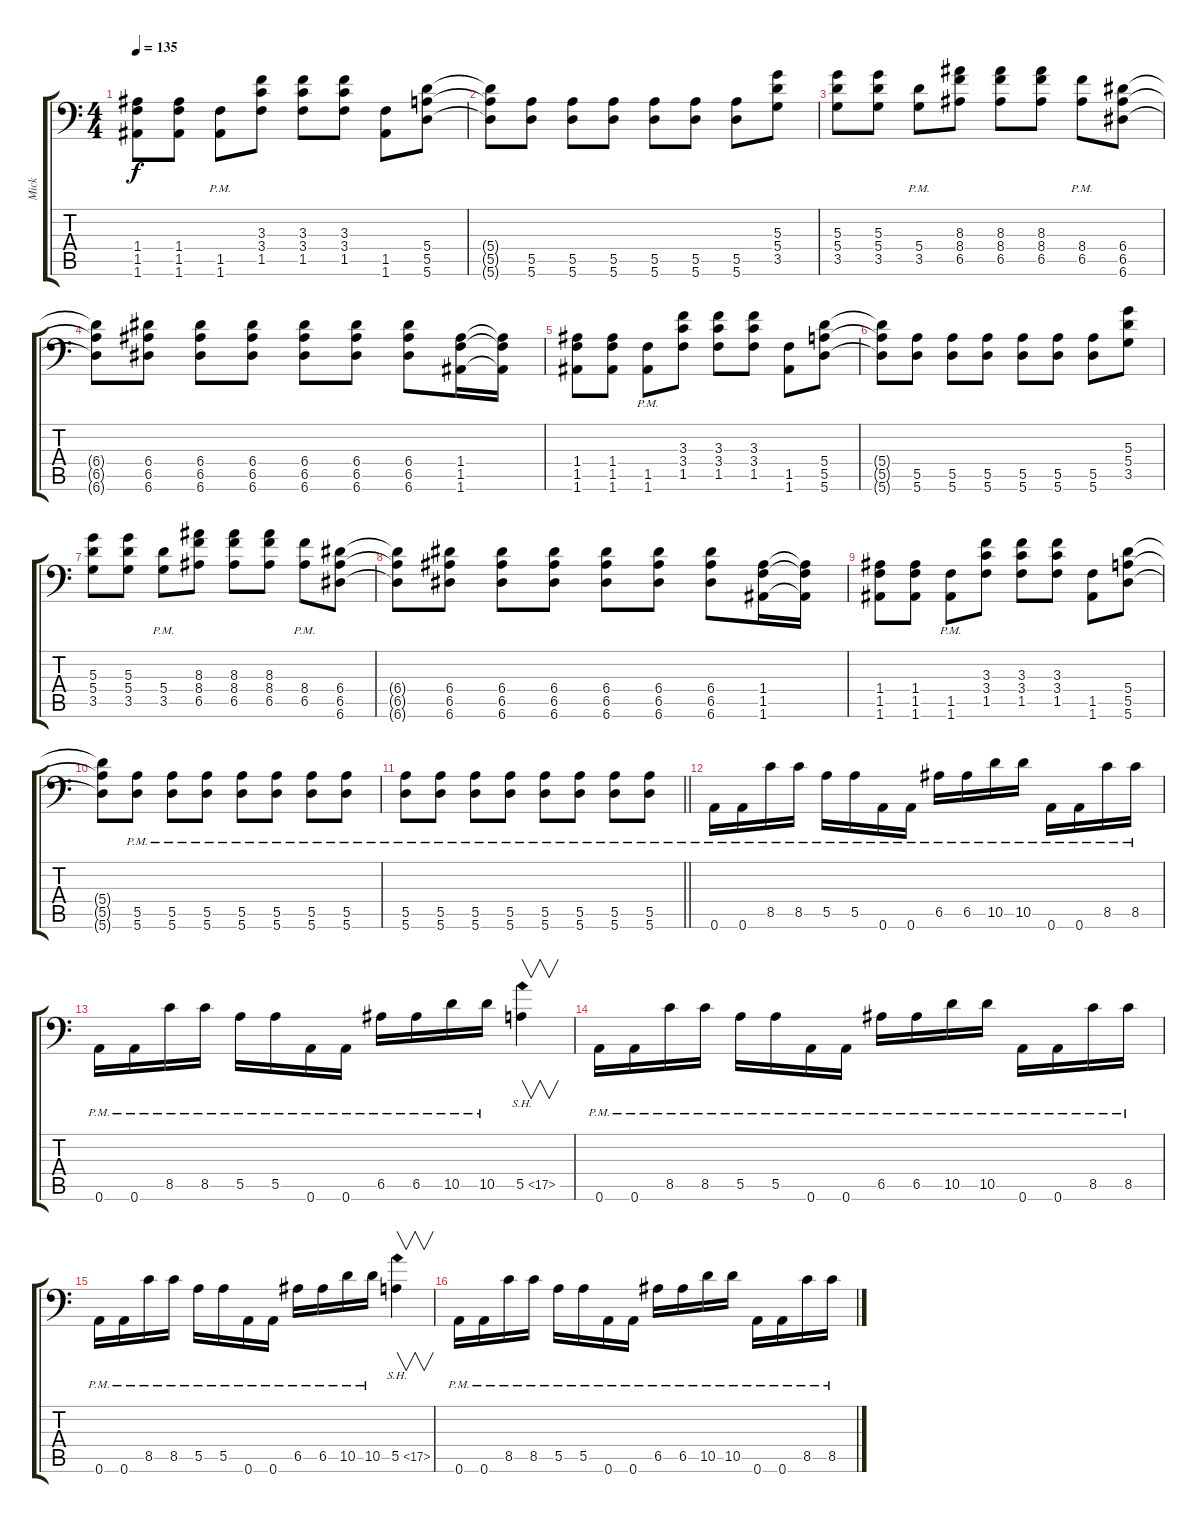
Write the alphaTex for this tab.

\track ("Mick" "Mick") {instrument distortionguitar}
\staff {score tabs}
\tuning (B3 Gb3 D3 A2 E2 A1) {hide}
\ts (4 4)
\tempo 135
\clef f4
\ks c
(1.4 1.5 1.6).8{dy f} (1.4 1.5 1.6).8 (1.5{pm} 1.6{pm}).8 (3.3 3.4 1.5).8 (3.3 3.4 1.5).8 (3.3 3.4 1.5).8 (1.5 1.6).8 (5.4 5.5 5.6).8 |
(5.4{t} 5.5{t} 5.6{t}).8 (5.5 5.6).8 (5.5 5.6).8 (5.5 5.6).8 (5.5 5.6).8 (5.5 5.6).8 (5.5 5.6).8 (5.3 5.4 3.5).8 |
(5.3 5.4 3.5).8 (5.3 5.4 3.5).8 (5.4{pm} 3.5{pm}).8 (8.3 8.4 6.5).8 (8.3 8.4 6.5).8 (8.3 8.4 6.5).8 (8.4{pm} 6.5{pm}).8 (6.4 6.5 6.6).8 |
(6.4{t} 6.5{t} 6.6{t}).8 (6.4 6.5 6.6).8 (6.4 6.5 6.6).8 (6.4 6.5 6.6).8 (6.4 6.5 6.6).8 (6.4 6.5 6.6).8 (6.4 6.5 6.6).8 (1.4 1.5 1.6).16 (1.4{t} 1.5{t} 1.6{t}).16 |
(1.4 1.5 1.6).8 (1.4 1.5 1.6).8 (1.5{pm} 1.6{pm}).8 (3.3 3.4 1.5).8 (3.3 3.4 1.5).8 (3.3 3.4 1.5).8 (1.5 1.6).8 (5.4 5.5 5.6).8 |
(5.4{t} 5.5{t} 5.6{t}).8 (5.5 5.6).8 (5.5 5.6).8 (5.5 5.6).8 (5.5 5.6).8 (5.5 5.6).8 (5.5 5.6).8 (5.3 5.4 3.5).8 |
(5.3 5.4 3.5).8 (5.3 5.4 3.5).8 (5.4{pm} 3.5{pm}).8 (8.3 8.4 6.5).8 (8.3 8.4 6.5).8 (8.3 8.4 6.5).8 (8.4{pm} 6.5{pm}).8 (6.4 6.5 6.6).8 |
(6.4{t} 6.5{t} 6.6{t}).8 (6.4 6.5 6.6).8 (6.4 6.5 6.6).8 (6.4 6.5 6.6).8 (6.4 6.5 6.6).8 (6.4 6.5 6.6).8 (6.4 6.5 6.6).8 (1.4 1.5 1.6).16 (1.4{t} 1.5{t} 1.6{t}).16 |
(1.4 1.5 1.6).8 (1.4 1.5 1.6).8 (1.5{pm} 1.6{pm}).8 (3.3 3.4 1.5).8 (3.3 3.4 1.5).8 (3.3 3.4 1.5).8 (1.5 1.6).8 (5.4 5.5 5.6).8 |
(5.4{t} 5.5{t} 5.6{t}).8 (5.5{pm} 5.6{pm}).8 (5.5{pm} 5.6{pm}).8 (5.5{pm} 5.6{pm}).8 (5.5{pm} 5.6{pm}).8 (5.5{pm} 5.6{pm}).8 (5.5{pm} 5.6{pm}).8 (5.5{pm} 5.6{pm}).8 |
\barLineRight lightlight
(5.5{pm} 5.6{pm}).8 (5.5{pm} 5.6{pm}).8 (5.5{pm} 5.6{pm}).8 (5.5{pm} 5.6{pm}).8 (5.5{pm} 5.6{pm}).8 (5.5{pm} 5.6{pm}).8 (5.5{pm} 5.6{pm}).8 (5.5{pm} 5.6{pm}).8 |
0.6{pm}.16 0.6{pm}.16 8.5{pm}.16 8.5{pm}.16 5.5{pm}.16 5.5{pm}.16 0.6{pm}.16 0.6{pm}.16 6.5{pm}.16 6.5{pm}.16 10.5{pm}.16 10.5{pm}.16 0.6{pm}.16 0.6{pm}.16 8.5{pm}.16 8.5{pm}.16 |
0.6{pm}.16 0.6{pm}.16 8.5{pm}.16 8.5{pm}.16 5.5{pm}.16 5.5{pm}.16 0.6{pm}.16 0.6{pm}.16 6.5{pm}.16 6.5{pm}.16 10.5{pm}.16 10.5{pm}.16 5.5{sh 12}.4{v} |
0.6{pm}.16 0.6{pm}.16 8.5{pm}.16 8.5{pm}.16 5.5{pm}.16 5.5{pm}.16 0.6{pm}.16 0.6{pm}.16 6.5{pm}.16 6.5{pm}.16 10.5{pm}.16 10.5{pm}.16 0.6{pm}.16 0.6{pm}.16 8.5{pm}.16 8.5{pm}.16 |
0.6{pm}.16 0.6{pm}.16 8.5{pm}.16 8.5{pm}.16 5.5{pm}.16 5.5{pm}.16 0.6{pm}.16 0.6{pm}.16 6.5{pm}.16 6.5{pm}.16 10.5{pm}.16 10.5{pm}.16 5.5{sh 12}.4{v} |
0.6{pm}.16 0.6{pm}.16 8.5{pm}.16 8.5{pm}.16 5.5{pm}.16 5.5{pm}.16 0.6{pm}.16 0.6{pm}.16 6.5{pm}.16 6.5{pm}.16 10.5{pm}.16 10.5{pm}.16 0.6{pm}.16 0.6{pm}.16 8.5{pm}.16 8.5{pm}.16
